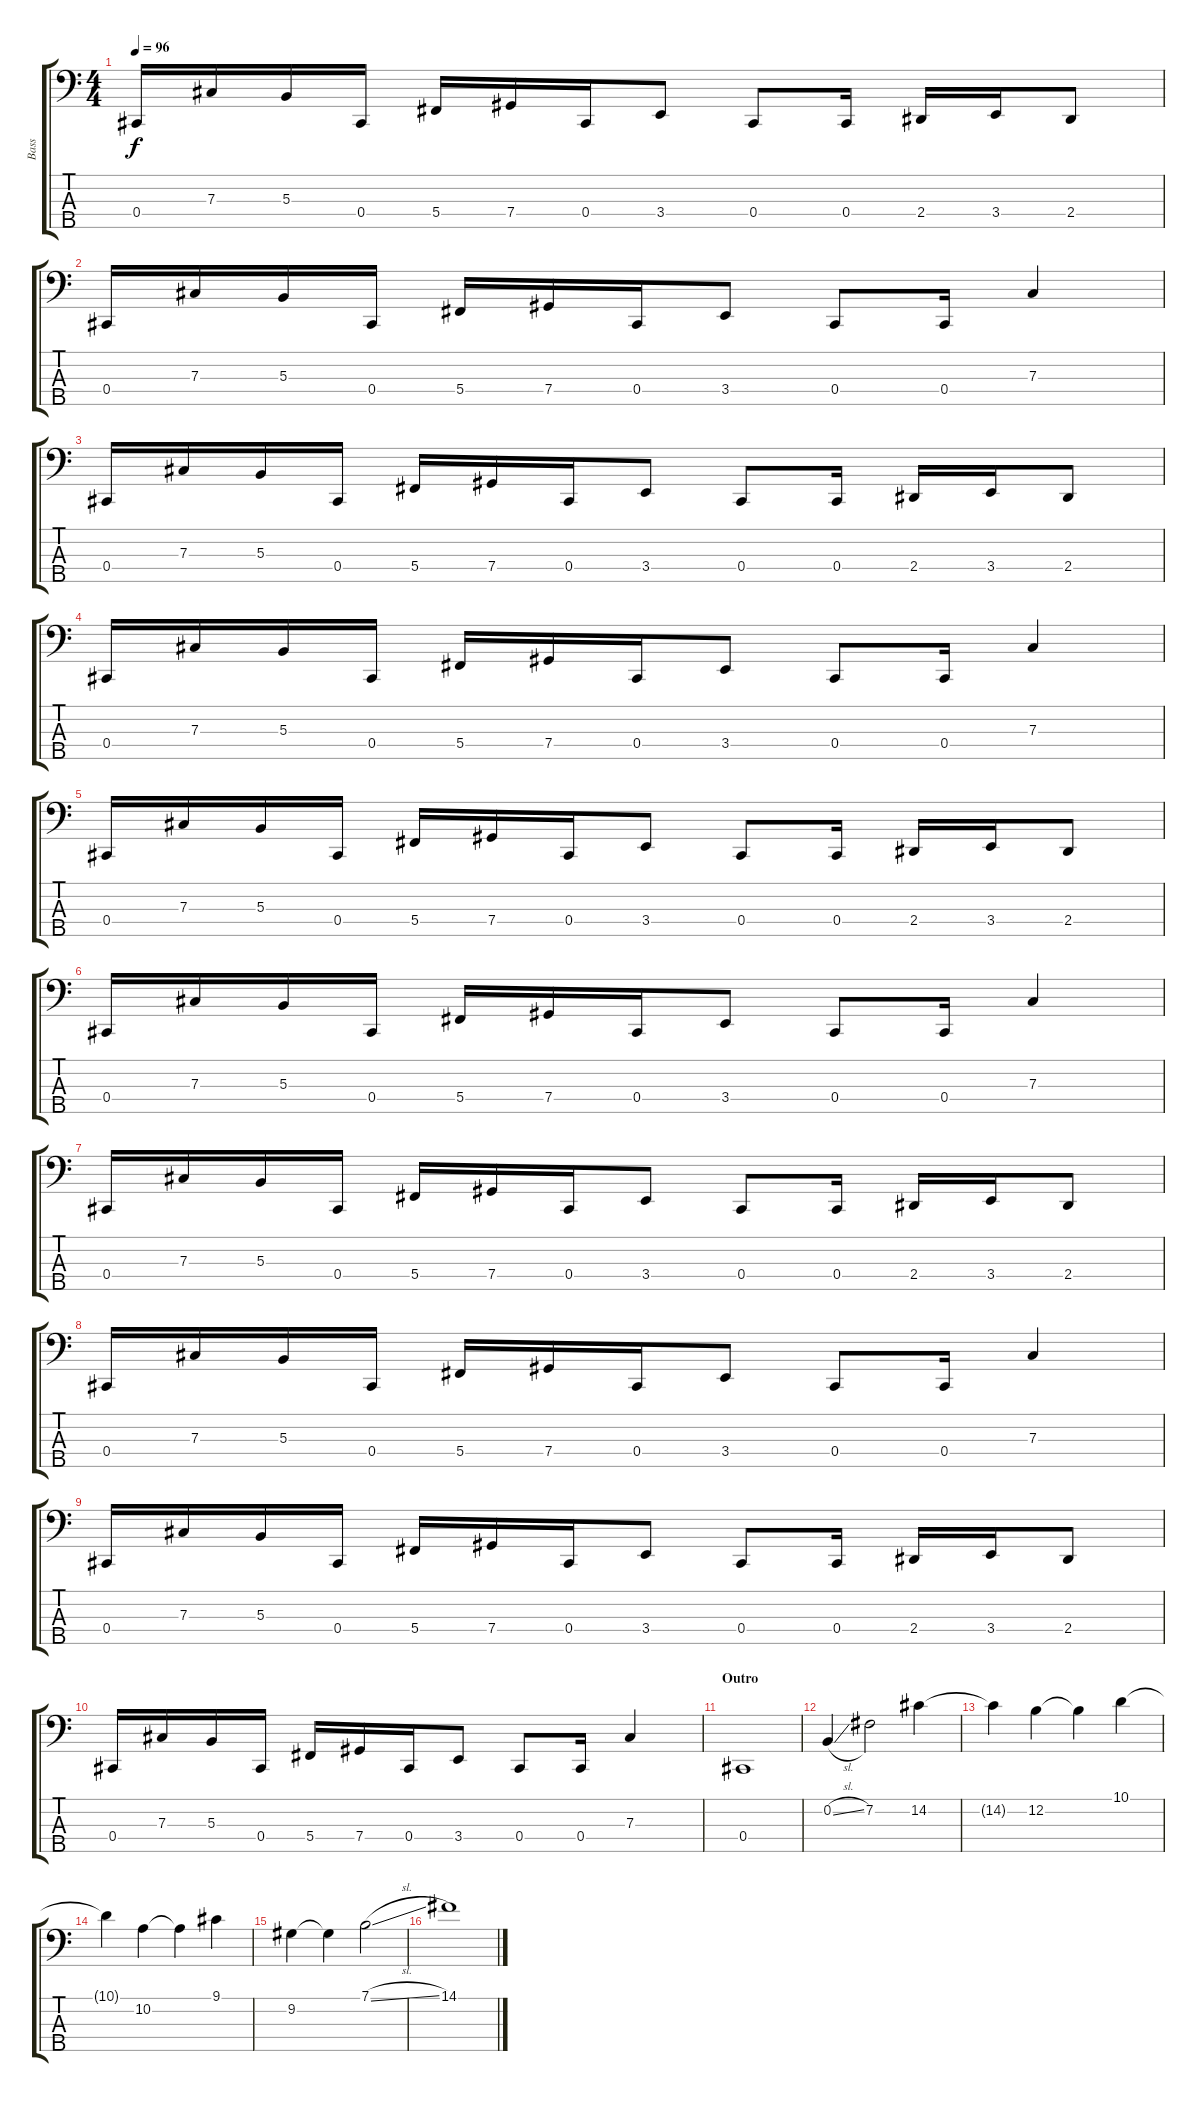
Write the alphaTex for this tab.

\track ("Bass" "Bass") {instrument electricbassfinger}
\staff {score tabs}
\tuning (E2 B1 Gb1 Db1 Bb0) {hide}
\ts (4 4)
\tempo 96
\clef f4
\ks c
0.4.16{dy f} 7.3.16 5.3.16 0.4.16 5.4.16 7.4.16 0.4.16 3.4.8 0.4.8 0.4.16 2.4.16 3.4.16 2.4.8 |
0.4.16 7.3.16 5.3.16 0.4.16 5.4.16 7.4.16 0.4.16 3.4.8 0.4.8 0.4.16 7.3.4 |
0.4.16 7.3.16 5.3.16 0.4.16 5.4.16 7.4.16 0.4.16 3.4.8 0.4.8 0.4.16 2.4.16 3.4.16 2.4.8 |
0.4.16 7.3.16 5.3.16 0.4.16 5.4.16 7.4.16 0.4.16 3.4.8 0.4.8 0.4.16 7.3.4 |
0.4.16 7.3.16 5.3.16 0.4.16 5.4.16 7.4.16 0.4.16 3.4.8 0.4.8 0.4.16 2.4.16 3.4.16 2.4.8 |
0.4.16 7.3.16 5.3.16 0.4.16 5.4.16 7.4.16 0.4.16 3.4.8 0.4.8 0.4.16 7.3.4 |
0.4.16 7.3.16 5.3.16 0.4.16 5.4.16 7.4.16 0.4.16 3.4.8 0.4.8 0.4.16 2.4.16 3.4.16 2.4.8 |
0.4.16 7.3.16 5.3.16 0.4.16 5.4.16 7.4.16 0.4.16 3.4.8 0.4.8 0.4.16 7.3.4 |
0.4.16 7.3.16 5.3.16 0.4.16 5.4.16 7.4.16 0.4.16 3.4.8 0.4.8 0.4.16 2.4.16 3.4.16 2.4.8 |
0.4.16 7.3.16 5.3.16 0.4.16 5.4.16 7.4.16 0.4.16 3.4.8 0.4.8 0.4.16 7.3.4 |
\section ("" "Outro")
0.4.1 |
0.2{sl}.4 7.2.2 14.2.4 |
14.2{t}.4 12.2.4 12.2{t}.4 10.1.4 |
10.1{t}.4 10.2.4 10.2{t}.4 9.1.4 |
9.2.4 9.2{t}.4 7.1{sl}.2 |
14.1.1
